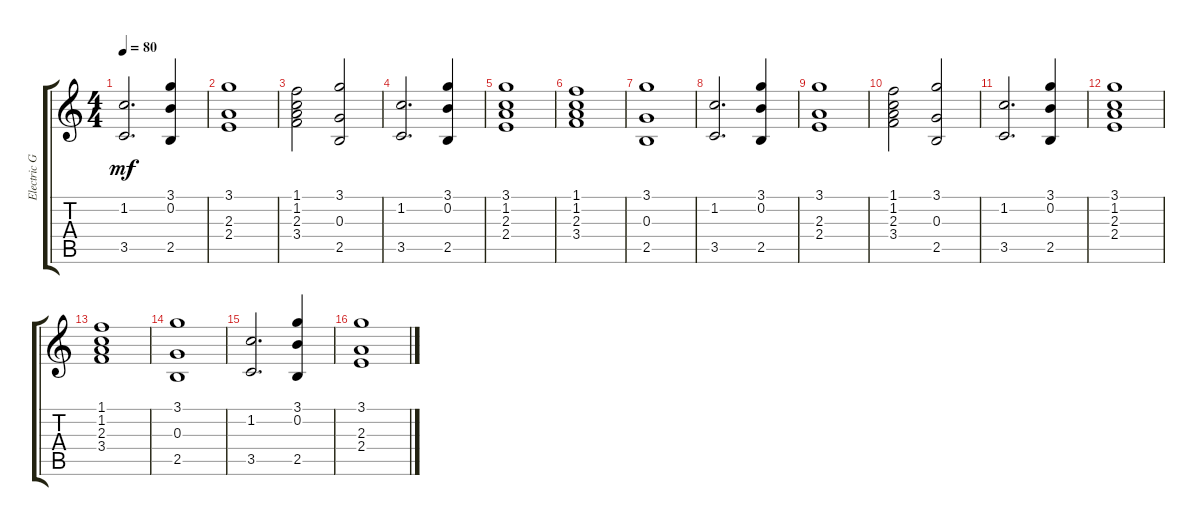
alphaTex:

\track ("Electric Guitar" "Electric G") {instrument electricguitarclean}
\staff {score tabs}
\tuning (E4 B3 G3 D3 A2 E2) {hide}
\ts (4 4)
\tempo 80
\clef g2
\ks c
(1.2 3.5).2{d dy mf} (3.1 0.2 2.5).4 |
(3.1 2.3 2.4).1 |
(1.1 1.2 2.3 3.4).2 (3.1 0.3 2.5).2 |
(1.2 3.5).2{d} (3.1 0.2 2.5).4 |
(3.1 1.2 2.3 2.4).1 |
(1.1 1.2 2.3 3.4).1 |
(3.1 0.3 2.5).1 |
(1.2 3.5).2{d} (3.1 0.2 2.5).4 |
(3.1 2.3 2.4).1 |
(1.1 1.2 2.3 3.4).2 (3.1 0.3 2.5).2 |
(1.2 3.5).2{d} (3.1 0.2 2.5).4 |
(3.1 1.2 2.3 2.4).1 |
(1.1 1.2 2.3 3.4).1 |
(3.1 0.3 2.5).1 |
(1.2 3.5).2{d} (3.1 0.2 2.5).4 |
(3.1 2.3 2.4).1
